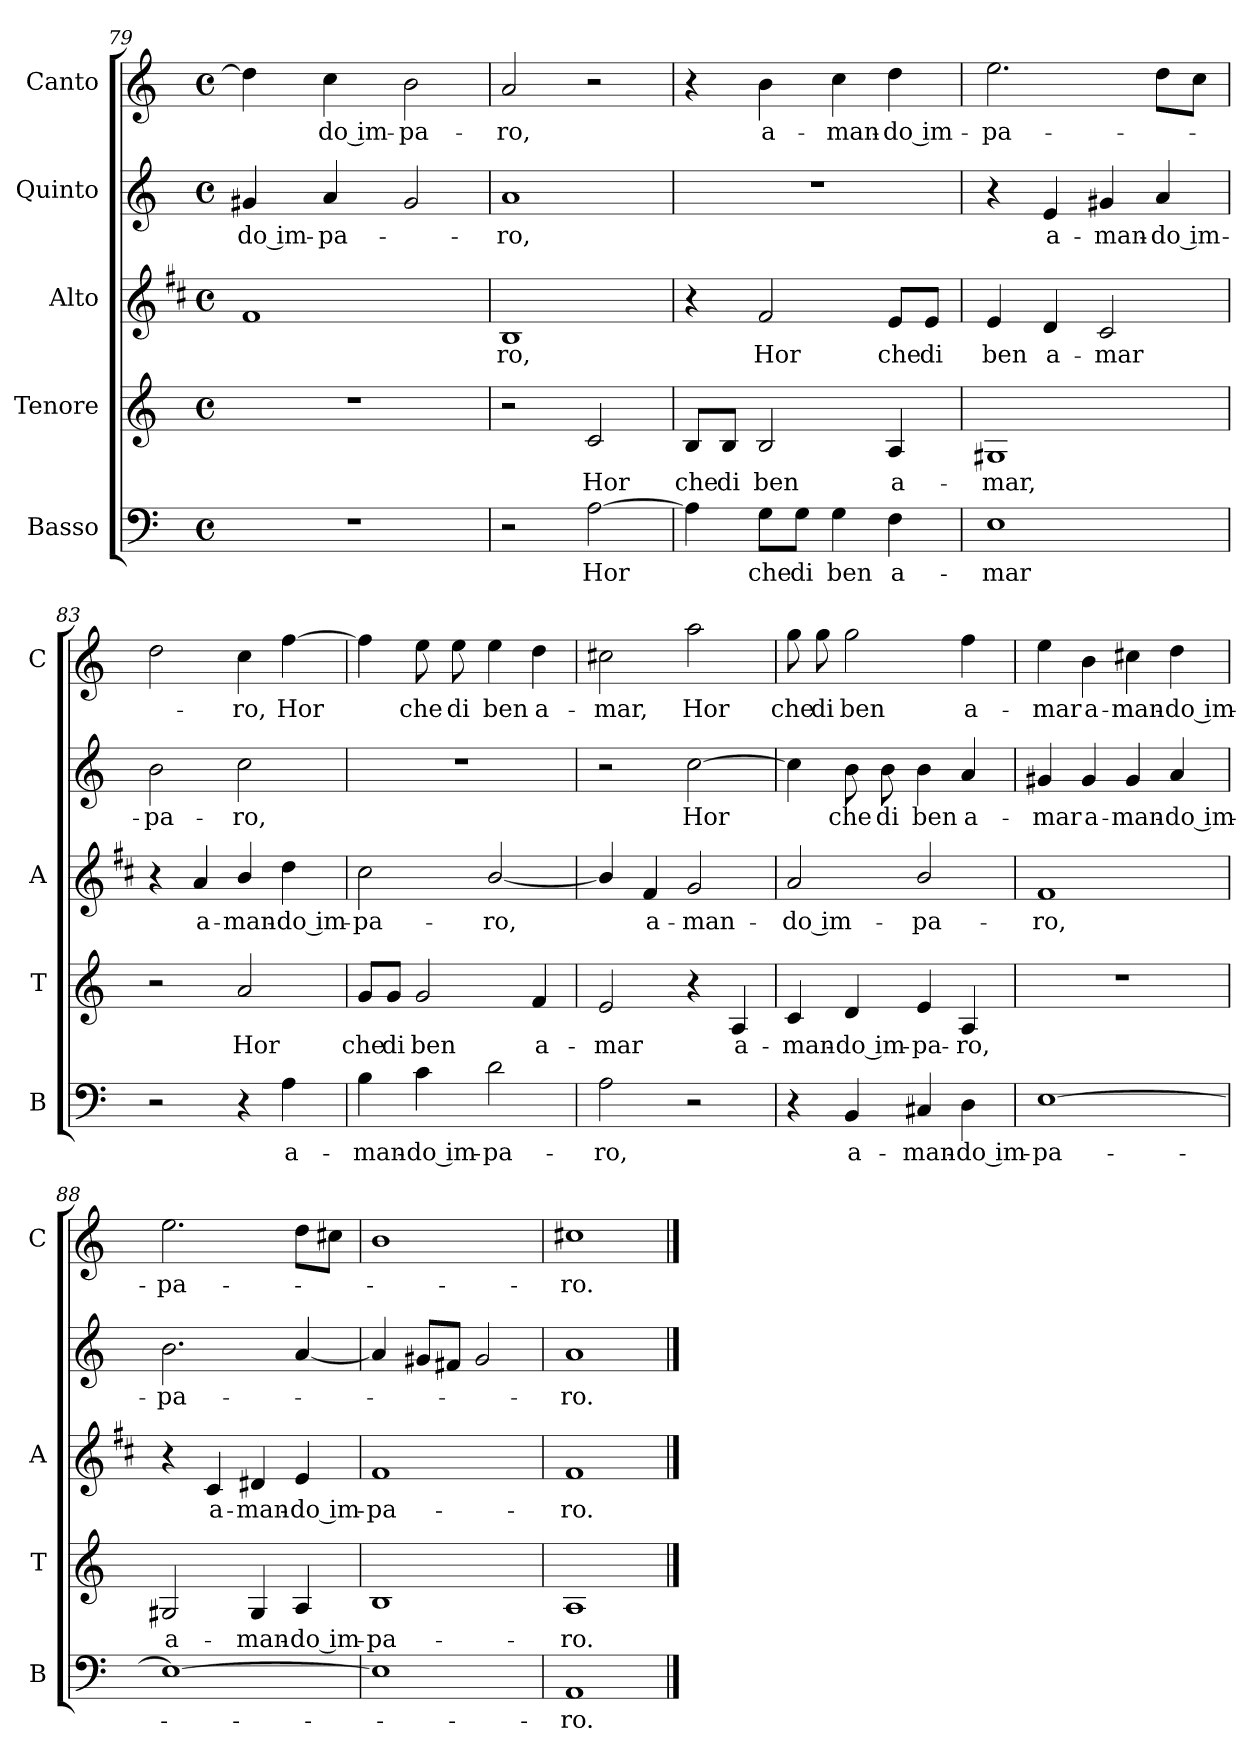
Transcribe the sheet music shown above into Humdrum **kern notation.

**kern	**text	**kern	**text	**kern	**text	**kern	**text	**kern	**text
*part5	*part5	*part4	*part4	*part3	*part3	*part2	*part2	*part1	*part1
*staff5	*staff5	*staff4	*staff4	*staff3	*staff3	*staff2	*staff2	*staff1	*staff1
*I"Basso	*	*I"Tenore	*	*I"Alto	*	*I"Quinto	*	*I"Canto	*
*I'B	*	*I'T	*	*I'A	*	*	*	*I'C	*
*clefF4	*	*clefG2	*	*clefG2	*	*clefG2	*	*clefG2	*
*	*	*	*	*ITrd1c2	*	*	*	*	*
*k[]	*	*k[]	*	*k[]	*	*k[]	*	*k[]	*
*C:	*	*C:	*	*C:	*	*C:	*	*C:	*
*M4/4	*	*M4/4	*	*M4/4	*	*M4/4	*	*M4/4	*
*met(c)	*	*met(c)	*	*met(c)	*	*met(c)	*	*met(c)	*
=79	=79	=79	=79	=79	=79	=79	=79	=79	=79
!	!	!	!	!	!	!	!LO:LY:b	!	!
1r	.	1r	.	1e	.	4g#X/	-do im-	4dd\]	.
!	!	!	!	!	!	!	!LO:LY:b	!	!LO:LY:b
.	.	.	.	.	.	4a/	-pa-	4cc\	-do im-
!	!	!	!	!	!	!	!	!	!LO:LY:b
.	.	.	.	.	.	2g#/	.	2b\	-pa-
!!LO:LB:g=z
=80	=80	=80	=80	=80	=80	=80	=80	=80	=80
!	!	!	!	!	!LO:LY:b	!	!LO:LY:b	!	!LO:LY:b
2r	.	2r	.	1A	-ro,	1a	-ro,	2a/	-ro,
!	!LO:LY:b	!	!LO:LY:b	!	!	!	!	!	!
[2A\	Hor	2c/	Hor	.	.	.	.	2r	.
=81	=81	=81	=81	=81	=81	=81	=81	=81	=81
!	!	!	!LO:LY:b	!	!	!	!	!	!
4A\]	.	8B/L	che	4r	.	1r	.	4r	.
!	!	!	!LO:LY:b	!	!	!	!	!	!
.	.	8B/J	di	.	.	.	.	.	.
!	!LO:LY:b	!	!LO:LY:b	!	!LO:LY:b	!	!	!	!LO:LY:b
8G\L	che	2B/	ben	2e/	Hor	.	.	4b\	a-
!	!LO:LY:b	!	!	!	!	!	!	!	!
8G\J	di	.	.	.	.	.	.	.	.
!	!LO:LY:b	!	!	!	!	!	!	!	!LO:LY:b
4G\	ben	.	.	.	.	.	.	4cc\	-man-
!	!LO:LY:b	!	!LO:LY:b	!	!LO:LY:b	!	!	!	!LO:LY:b
4F\	a-	4A/	a-	8d/L	che	.	.	4dd\	-do im-
!	!	!	!	!	!LO:LY:b	!	!	!	!
.	.	.	.	8d/J	di	.	.	.	.
=82	=82	=82	=82	=82	=82	=82	=82	=82	=82
!	!LO:LY:b	!	!LO:LY:b	!	!LO:LY:b	!	!	!	!LO:LY:b
1E	-mar	1G#X	-mar,	4d/	ben	4r	.	2.ee\	-pa-
!	!	!	!	!	!LO:LY:b	!	!LO:LY:b	!	!
.	.	.	.	4c/	a-	4e/	a-	.	.
!	!	!	!	!	!LO:LY:b	!	!LO:LY:b	!	!
.	.	.	.	2B/	-mar	4g#X/	-man-	.	.
!	!	!	!	!	!	!	!LO:LY:b	!	!
.	.	.	.	.	.	4a/	-do im-	8dd\L	.
.	.	.	.	.	.	.	.	8cc\J	.
=83	=83	=83	=83	=83	=83	=83	=83	=83	=83
!	!	!	!	!	!	!	!LO:LY:b	!	!
2r	.	2r	.	4r	.	2b\	-pa-	2dd\	.
!	!	!	!	!	!LO:LY:b	!	!	!	!
.	.	.	.	4g/	a-	.	.	.	.
!	!	!	!LO:LY:b	!	!LO:LY:b	!	!LO:LY:b	!	!LO:LY:b
4r	.	2a/	Hor	4a/	-man-	2cc\	-ro,	4cc\	-ro,
!	!LO:LY:b	!	!	!	!LO:LY:b	!	!	!	!LO:LY:b
4A\	a-	.	.	4cc\	-do im-	.	.	[4ff\	Hor
=84	=84	=84	=84	=84	=84	=84	=84	=84	=84
!	!LO:LY:b	!	!LO:LY:b	!	!LO:LY:b	!	!	!	!
4B\	-man-	8g/L	che	2b\	-pa-	1r	.	4ff\]	.
!	!	!	!LO:LY:b	!	!	!	!	!	!
.	.	8g/J	di	.	.	.	.	.	.
!	!LO:LY:b	!	!LO:LY:b	!	!	!	!	!	!LO:LY:b
4c\	-do im-	2g/	ben	.	.	.	.	8ee\	che
!	!	!	!	!	!	!	!	!	!LO:LY:b
.	.	.	.	.	.	.	.	8ee\	di
!	!LO:LY:b	!	!	!	!LO:LY:b	!	!	!	!LO:LY:b
2d\	-pa-	.	.	[2a/	-ro,	.	.	4ee\	ben
!	!	!	!LO:LY:b	!	!	!	!	!	!LO:LY:b
.	.	4f/	a-	.	.	.	.	4dd\	a-
=85	=85	=85	=85	=85	=85	=85	=85	=85	=85
!	!LO:LY:b	!	!LO:LY:b	!	!	!	!	!	!LO:LY:b
2A\	-ro,	2e/	-mar	4a/]	.	2r	.	2cc#X\	-mar,
!	!	!	!	!	!LO:LY:b	!	!	!	!
.	.	.	.	4e/	a-	.	.	.	.
!	!	!	!	!	!LO:LY:b	!	!LO:LY:b	!	!LO:LY:b
2r	.	4r	.	2f/	-man-	[2cc\	Hor	2aa\	Hor
!	!	!	!LO:LY:b	!	!	!	!	!	!
.	.	4A/	a-	.	.	.	.	.	.
!!LO:PB:g=z
=86	=86	=86	=86	=86	=86	=86	=86	=86	=86
!	!	!	!LO:LY:b	!	!LO:LY:b	!	!	!	!LO:LY:b
4r	.	4c/	-man-	2g/	-do im-	4cc\]	.	8gg\	che
!	!	!	!	!	!	!	!	!	!LO:LY:b
.	.	.	.	.	.	.	.	8gg\	di
!	!LO:LY:b	!	!LO:LY:b	!	!	!	!LO:LY:b	!	!LO:LY:b
4BB/	a-	4d/	-do im-	.	.	8b\	che	2gg\	ben
!	!	!	!	!	!	!	!LO:LY:b	!	!
.	.	.	.	.	.	8b\	di	.	.
!	!LO:LY:b	!	!LO:LY:b	!	!LO:LY:b	!	!LO:LY:b	!	!
4C#X/	-man-	4e/	-pa-	2a/	-pa-	4b\	ben	.	.
!	!LO:LY:b	!	!LO:LY:b	!	!	!	!LO:LY:b	!	!LO:LY:b
4D\	-do im-	4A/	-ro,	.	.	4a/	a-	4ff\	a-
=87	=87	=87	=87	=87	=87	=87	=87	=87	=87
!	!LO:LY:b	!	!	!	!LO:LY:b	!	!LO:LY:b	!	!LO:LY:b
[1E	-pa-	1r	.	1e	-ro,	4g#X/	-mar	4ee\	-mar
!	!	!	!	!	!	!	!LO:LY:b	!	!LO:LY:b
.	.	.	.	.	.	4g#/	a-	4b\	a-
!	!	!	!	!	!	!	!LO:LY:b	!	!LO:LY:b
.	.	.	.	.	.	4g#/	-man-	4cc#X\	-man-
!	!	!	!	!	!	!	!LO:LY:b	!	!LO:LY:b
.	.	.	.	.	.	4a/	-do im-	4dd\	-do im-
=88	=88	=88	=88	=88	=88	=88	=88	=88	=88
!	!	!	!LO:LY:b	!	!	!	!LO:LY:b	!	!LO:LY:b
1E_	.	2G#X/	a-	4r	.	2.b\	-pa-	2.ee\	-pa-
!	!	!	!	!	!LO:LY:b	!	!	!	!
.	.	.	.	4B/	a-	.	.	.	.
!	!	!	!LO:LY:b	!	!LO:LY:b	!	!	!	!
.	.	4G#/	-man-	4c#X/	-man-	.	.	.	.
!	!	!	!LO:LY:b	!	!LO:LY:b	!	!	!	!
.	.	4A/	-do im-	4d/	-do im-	[4a/	.	8dd\L	.
.	.	.	.	.	.	.	.	8cc#X\J	.
=89	=89	=89	=89	=89	=89	=89	=89	=89	=89
!	!	!	!LO:LY:b	!	!LO:LY:b	!	!	!	!
1E]	.	1B	-pa-	1e	-pa-	4a/]	.	1b	.
.	.	.	.	.	.	8g#X/L	.	.	.
.	.	.	.	.	.	8f#X/J	.	.	.
.	.	.	.	.	.	2g#/	.	.	.
=90	=90	=90	=90	=90	=90	=90	=90	=90	=90
!	!LO:LY:b	!	!LO:LY:b	!	!LO:LY:b	!	!LO:LY:b	!	!LO:LY:b
1AA	-ro.	1A	-ro.	1e	-ro.	1a	-ro.	1cc#X	-ro.
==	==	==	==	==	==	==	==	==	==
*-	*-	*-	*-	*-	*-	*-	*-	*-	*-
